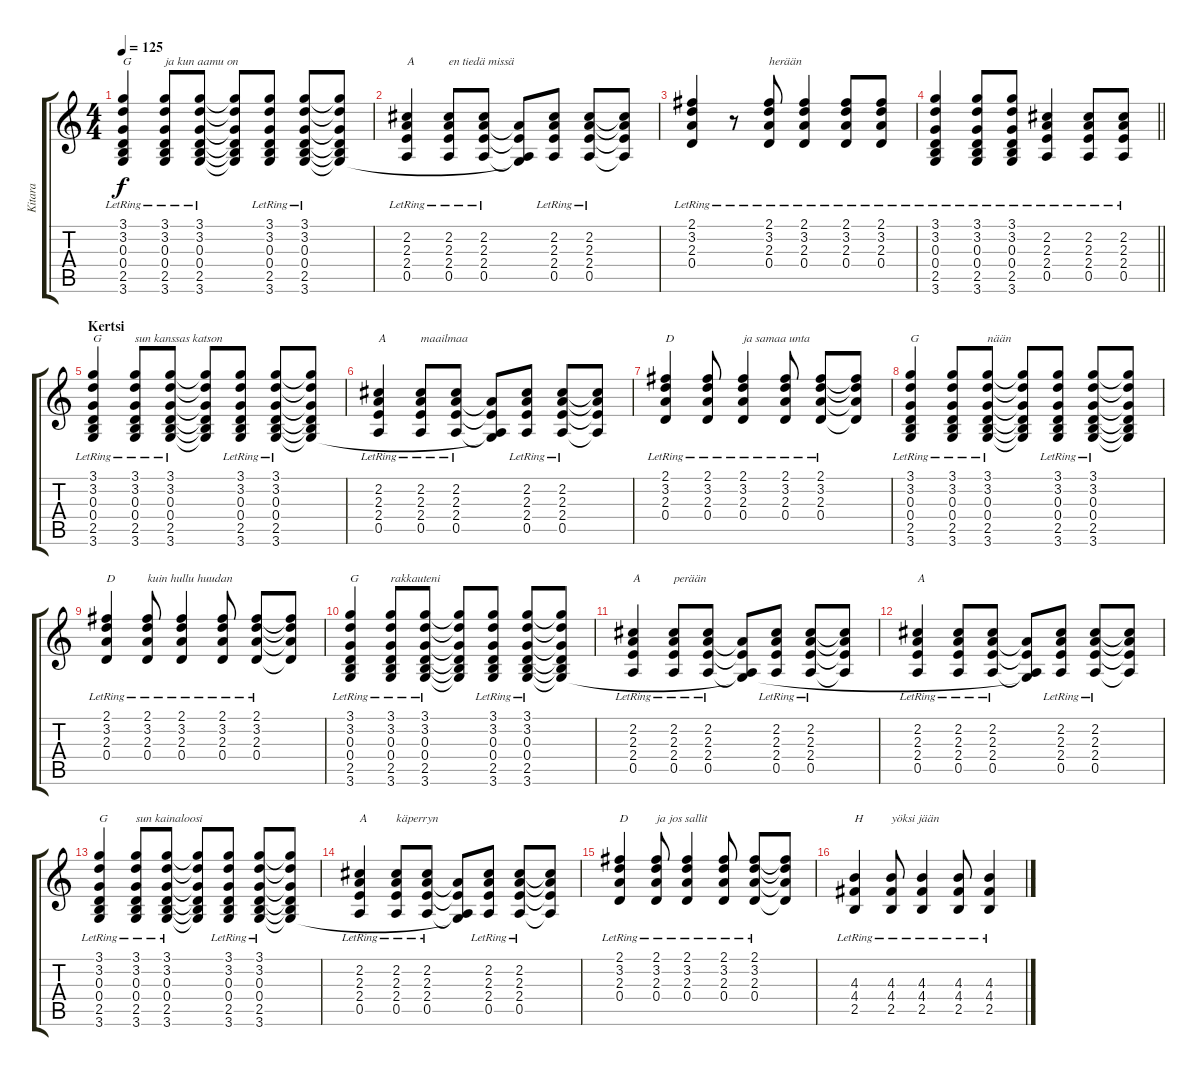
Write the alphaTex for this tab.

\track ("Kitara" "Kitara") {instrument acousticguitarsteel}
\staff {score tabs}
\tuning (E4 B3 G3 D3 A2 E2) {hide}
\ts (4 4)
\tempo 125
\clef g2
\ks c
(3.1{lr} 3.2{lr} 0.3{lr} 0.4{lr} 2.5{lr} 3.6{lr}).4{txt "G" dy f} (3.1{lr} 3.2{lr} 0.3{lr} 0.4{lr} 2.5{lr} 3.6{lr}).8{txt "ja kun aamu on"} (3.1{lr} 3.2{lr} 0.3{lr} 0.4{lr} 2.5{lr} 3.6{lr}).8 (3.1{t} 3.2{t} 0.3{t} 0.4{t} 2.5{t} 3.6{t}).8 (3.1{lr} 3.2{lr} 0.3{lr} 0.4{lr} 2.5{lr} 3.6{lr}).8 (3.1 3.2 0.3 0.4{lr} 2.5 3.6).8 (3.1{t} 3.2{t} 0.3{t} 0.4{t} 2.5{t} 3.6{t}).8 |
(2.2{lr} 2.3{lr} 2.4{lr} 0.5{lr}).4{txt "A"} (2.2 2.3{lr} 2.4{lr} 0.5{lr}).8{txt "en tiedä missä"} (2.2 2.3{lr} 2.4{lr} 0.5{lr}).8 (2.3{t} 2.4{t} 0.5{t} 3.6{t}).8 (2.2 2.3{lr} 2.4{lr} 0.5{lr}).8 (2.2 2.3 2.4{lr} 0.5).8 (2.2{t} 2.3{t} 2.4{t} 0.5{t}).8 |
(2.1{lr} 3.2{lr} 2.3{lr} 0.4{lr}).4 r.8 (2.1{lr} 3.2{lr} 2.3{lr} 0.4{lr}).8{txt "herään"} (2.1{lr} 3.2{lr} 2.3{lr} 0.4{lr}).4 (2.1{lr} 3.2{lr} 2.3{lr} 0.4{lr}).8 (2.1{lr} 3.2{lr} 2.3{lr} 0.4{lr}).8 |
\barLineRight lightlight
(3.1{lr} 3.2{lr} 0.3{lr} 0.4{lr} 2.5{lr} 3.6{lr}).4 (3.1{lr} 3.2{lr} 0.3{lr} 0.4{lr} 2.5{lr} 3.6{lr}).8 (3.1{lr} 3.2{lr} 0.3{lr} 0.4{lr} 2.5{lr} 3.6{lr}).8 (2.2{lr} 2.3{lr} 2.4{lr} 0.5{lr}).4 (2.2{lr} 2.3{lr} 2.4{lr} 0.5{lr}).8 (2.2{lr} 2.3{lr} 2.4{lr} 0.5{lr}).8 |
\section ("" "Kertsi")
(3.1{lr} 3.2{lr} 0.3{lr} 0.4{lr} 2.5{lr} 3.6{lr}).4{txt "G"} (3.1{lr} 3.2{lr} 0.3{lr} 0.4{lr} 2.5{lr} 3.6{lr}).8{txt "sun kanssas katson"} (3.1{lr} 3.2{lr} 0.3{lr} 0.4{lr} 2.5{lr} 3.6{lr}).8 (3.1{t} 3.2{t} 0.3{t} 0.4{t} 2.5{t} 3.6{t}).8 (3.1{lr} 3.2{lr} 0.3{lr} 0.4{lr} 2.5{lr} 3.6{lr}).8 (3.1 3.2 0.3 0.4{lr} 2.5 3.6).8 (3.1{t} 3.2{t} 0.3{t} 0.4{t} 2.5{t} 3.6{t}).8 |
(2.2{lr} 2.3{lr} 2.4{lr} 0.5{lr}).4{txt "A"} (2.2 2.3{lr} 2.4{lr} 0.5{lr}).8{txt "maailmaa"} (2.2 2.3{lr} 2.4{lr} 0.5{lr}).8 (2.3{t} 2.4{t} 0.5{t} 3.6{t}).8 (2.2 2.3{lr} 2.4{lr} 0.5{lr}).8 (2.2 2.3 2.4{lr} 0.5).8 (2.2{t} 2.3{t} 2.4{t} 0.5{t}).8 |
(2.1{lr} 3.2{lr} 2.3{lr} 0.4{lr}).4{txt "D"} (2.1{lr} 3.2{lr} 2.3{lr} 0.4{lr}).8 (2.1{lr} 3.2{lr} 2.3{lr} 0.4{lr}).4{txt "ja samaa unta"} (2.1{lr} 3.2{lr} 2.3{lr} 0.4{lr}).8 (2.1{lr} 3.2{lr} 2.3{lr} 0.4{lr}).8 (2.1{t} 3.2{t} 2.3{t} 0.4{t}).8 |
(3.1{lr} 3.2{lr} 0.3{lr} 0.4{lr} 2.5{lr} 3.6{lr}).4{txt "G"} (3.1{lr} 3.2{lr} 0.3{lr} 0.4{lr} 2.5{lr} 3.6{lr}).8 (3.1{lr} 3.2{lr} 0.3{lr} 0.4{lr} 2.5{lr} 3.6{lr}).8{txt "nään"} (3.1{t} 3.2{t} 0.3{t} 0.4{t} 2.5{t} 3.6{t}).8 (3.1{lr} 3.2{lr} 0.3{lr} 0.4{lr} 2.5{lr} 3.6{lr}).8 (3.1 3.2 0.3 0.4{lr} 2.5 3.6).8 (3.1{t} 3.2{t} 0.3{t} 0.4{t} 2.5{t} 3.6{t}).8 |
(2.1{lr} 3.2{lr} 2.3{lr} 0.4{lr}).4{txt "D"} (2.1{lr} 3.2{lr} 2.3{lr} 0.4{lr}).8{txt "kuin hullu huudan"} (2.1{lr} 3.2{lr} 2.3{lr} 0.4{lr}).4 (2.1{lr} 3.2{lr} 2.3{lr} 0.4{lr}).8 (2.1{lr} 3.2{lr} 2.3{lr} 0.4{lr}).8 (2.1{t} 3.2{t} 2.3{t} 0.4{t}).8 |
(3.1{lr} 3.2{lr} 0.3{lr} 0.4{lr} 2.5{lr} 3.6{lr}).4{txt "G"} (3.1{lr} 3.2{lr} 0.3{lr} 0.4{lr} 2.5{lr} 3.6{lr}).8{txt "rakkauteni"} (3.1{lr} 3.2{lr} 0.3{lr} 0.4{lr} 2.5{lr} 3.6{lr}).8 (3.1{t} 3.2{t} 0.3{t} 0.4{t} 2.5{t} 3.6{t}).8 (3.1{lr} 3.2{lr} 0.3{lr} 0.4{lr} 2.5{lr} 3.6{lr}).8 (3.1 3.2 0.3 0.4{lr} 2.5 3.6).8 (3.1{t} 3.2{t} 0.3{t} 0.4{t} 2.5{t} 3.6{t}).8 |
(2.2{lr} 2.3{lr} 2.4{lr} 0.5{lr}).4{txt "A"} (2.2 2.3{lr} 2.4{lr} 0.5{lr}).8{txt "perään"} (2.2 2.3{lr} 2.4{lr} 0.5{lr}).8 (2.3{t} 2.4{t} 0.5{t} 3.6{t}).8 (2.2 2.3{lr} 2.4{lr} 0.5{lr}).8 (2.2 2.3 2.4{lr} 0.5).8 (2.2{t} 2.3{t} 2.4{t} 0.5{t}).8 |
(2.2{lr} 2.3{lr} 2.4{lr} 0.5{lr}).4{txt "A"} (2.2 2.3{lr} 2.4{lr} 0.5{lr}).8 (2.2 2.3{lr} 2.4{lr} 0.5{lr}).8 (2.3{t} 2.4{t} 0.5{t} 3.6{t}).8 (2.2 2.3{lr} 2.4{lr} 0.5{lr}).8 (2.2 2.3 2.4{lr} 0.5).8 (2.2{t} 2.3{t} 2.4{t} 0.5{t}).8 |
(3.1{lr} 3.2{lr} 0.3{lr} 0.4{lr} 2.5{lr} 3.6{lr}).4{txt "G"} (3.1{lr} 3.2{lr} 0.3{lr} 0.4{lr} 2.5{lr} 3.6{lr}).8{txt "sun kainaloosi"} (3.1{lr} 3.2{lr} 0.3{lr} 0.4{lr} 2.5{lr} 3.6{lr}).8 (3.1{t} 3.2{t} 0.3{t} 0.4{t} 2.5{t} 3.6{t}).8 (3.1{lr} 3.2{lr} 0.3{lr} 0.4{lr} 2.5{lr} 3.6{lr}).8 (3.1 3.2 0.3 0.4{lr} 2.5 3.6).8 (3.1{t} 3.2{t} 0.3{t} 0.4{t} 2.5{t} 3.6{t}).8 |
(2.2{lr} 2.3{lr} 2.4{lr} 0.5{lr}).4{txt "A"} (2.2 2.3{lr} 2.4{lr} 0.5{lr}).8{txt "käperryn"} (2.2 2.3{lr} 2.4{lr} 0.5{lr}).8 (2.3{t} 2.4{t} 0.5{t} 3.6{t}).8 (2.2 2.3{lr} 2.4{lr} 0.5{lr}).8 (2.2 2.3 2.4{lr} 0.5).8 (2.2{t} 2.3{t} 2.4{t} 0.5{t}).8 |
(2.1{lr} 3.2{lr} 2.3{lr} 0.4{lr}).4{txt "D"} (2.1{lr} 3.2{lr} 2.3{lr} 0.4{lr}).8{txt "ja jos sallit"} (2.1{lr} 3.2{lr} 2.3{lr} 0.4{lr}).4 (2.1{lr} 3.2{lr} 2.3{lr} 0.4{lr}).8 (2.1{lr} 3.2{lr} 2.3{lr} 0.4{lr}).8 (2.1{t} 3.2{t} 2.3{t} 0.4{t}).8 |
(4.3{lr} 4.4{lr} 2.5{lr}).4{txt "H"} (4.3{lr} 4.4{lr} 2.5{lr}).8{txt "yöksi jään"} (4.3{lr} 4.4{lr} 2.5{lr}).4 (4.3{lr} 4.4{lr} 2.5{lr}).8 (4.3{lr} 4.4{lr} 2.5{lr}).4
